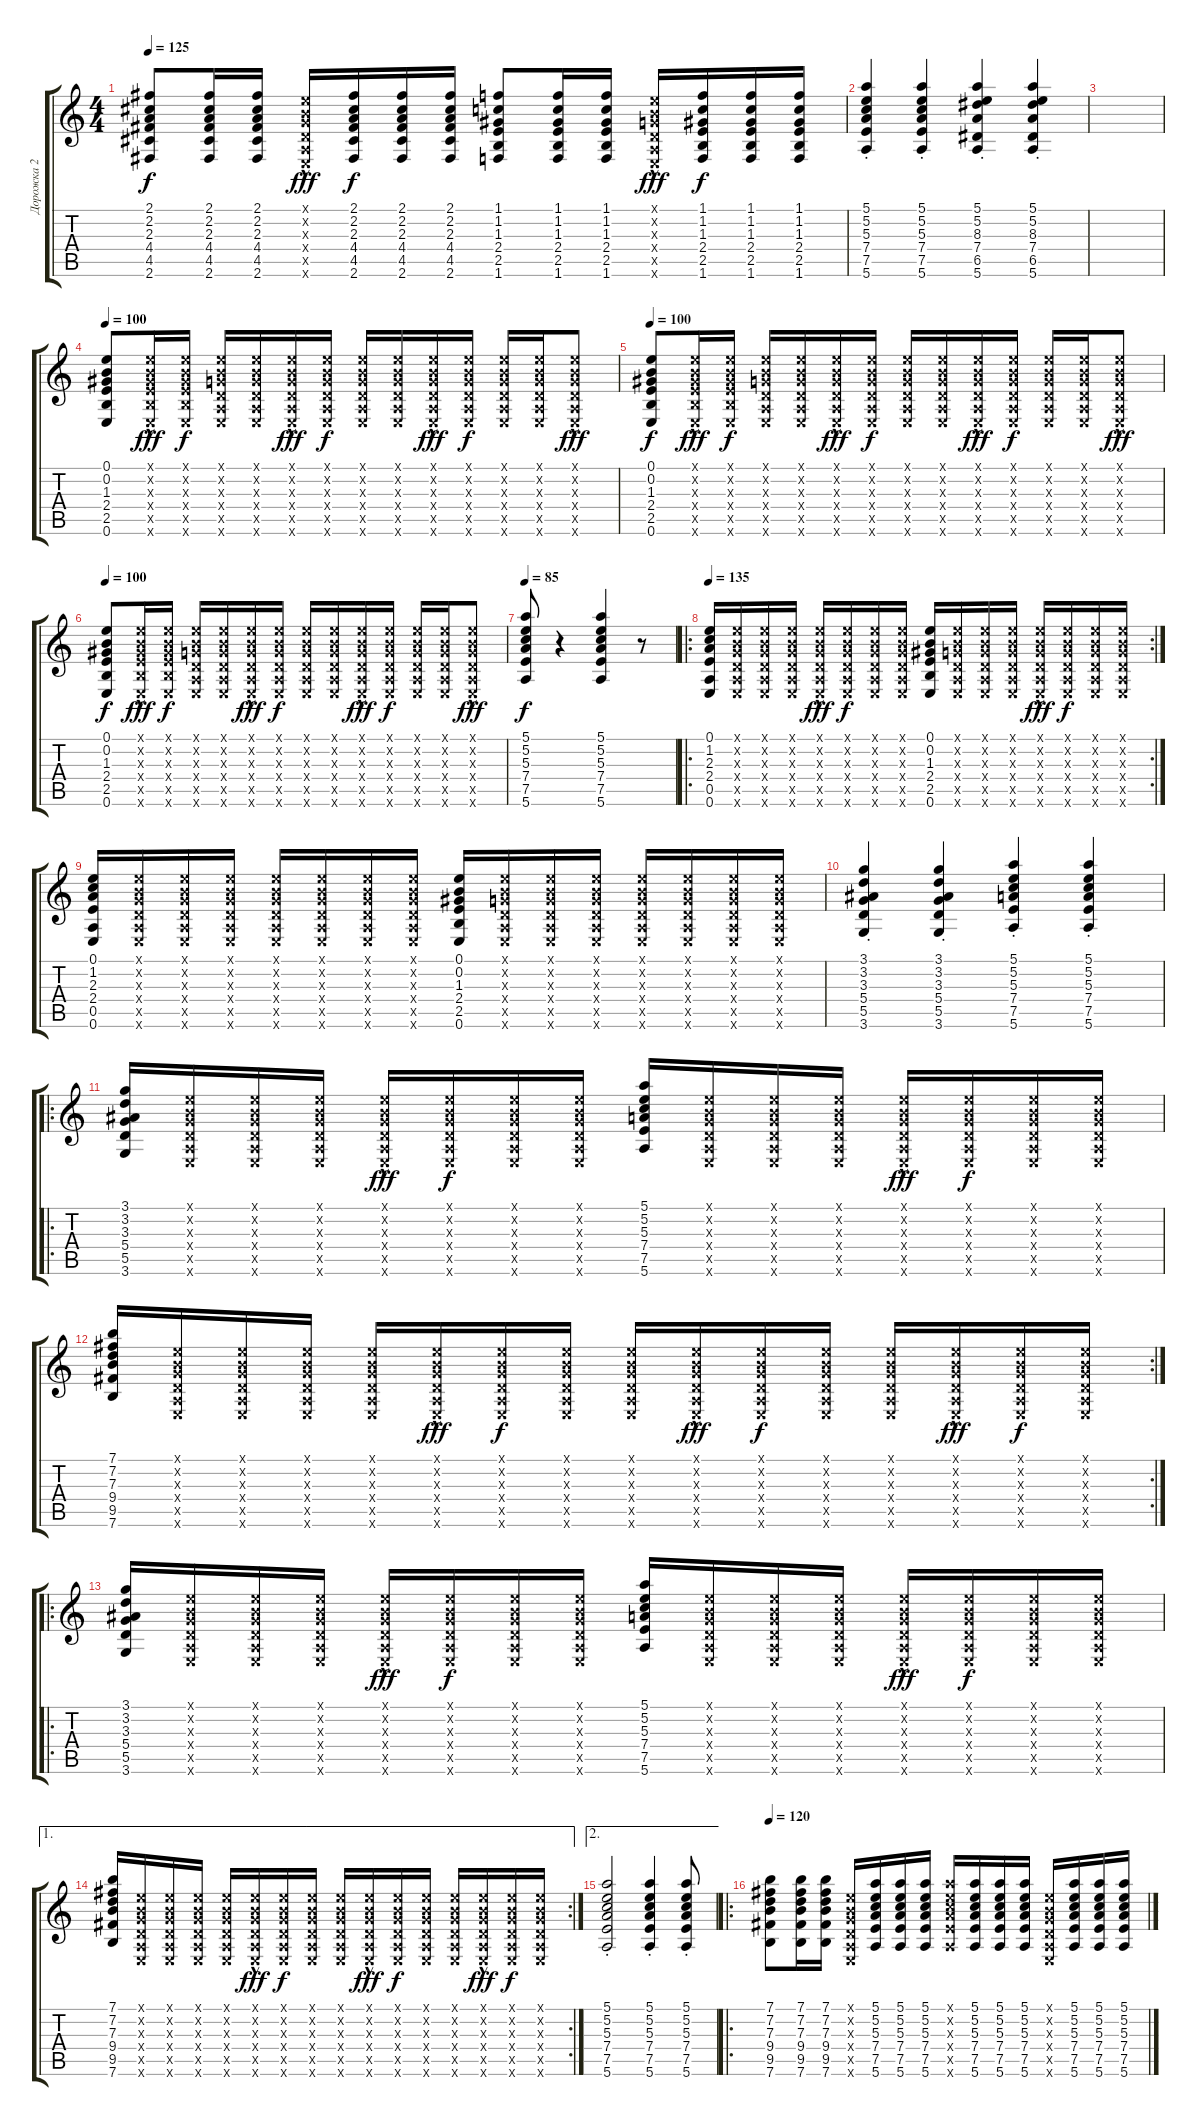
\track ("Дорожка 2" "Дорожка 2") {instrument acousticguitarsteel}
\staff {score tabs}
\tuning (E4 B3 G3 D3 A2 E2) {hide}
\ts (4 4)
\tempo 125
\clef g2
\ks c
(2.1 2.2 2.3 4.4 4.5 2.6).8{dy f} (2.1 2.2 2.3 4.4 4.5 2.6).16 (2.1 2.2 2.3 4.4 4.5 2.6).16 (0.1{hac x} 0.2{hac x} 0.3{hac x} 0.4{hac x} 0.5{hac x} 0.6{hac x}).16{dy fff} (2.1 2.2 2.3 4.4 4.5 2.6).16{dy f} (2.1 2.2 2.3 4.4 4.5 2.6).16 (2.1 2.2 2.3 4.4 4.5 2.6).16 (1.1 1.2 1.3 2.4 2.5 1.6).8 (1.1 1.2 1.3 2.4 2.5 1.6).16 (1.1 1.2 1.3 2.4 2.5 1.6).16 (0.1{hac x} 0.2{hac x} 0.3{hac x} 0.4{hac x} 0.5{hac x} 0.6{hac x}).16{dy fff} (1.1 1.2 1.3 2.4 2.5 1.6).16{dy f} (1.1 1.2 1.3 2.4 2.5 1.6).16 (1.1 1.2 1.3 2.4 2.5 1.6).16 |
(5.1{st} 5.2{st} 5.3{st} 7.4{st} 7.5{st} 5.6{st}).4 (5.1{st} 5.2{st} 5.3{st} 7.4{st} 7.5{st} 5.6{st}).4 (5.1{st} 5.2{st} 8.3{st} 7.4{st} 6.5{st} 5.6{st}).4 (5.1{st} 5.2{st} 8.3{st} 7.4{st} 6.5{st} 5.6{st}).4 |
|
\tempo 100
(0.1 0.2 1.3 2.4 2.5 0.6).8 (0.1{hac x} 0.2{hac x} 1.3{hac x} 2.4{hac x} 2.5{hac x} 0.6{hac x}).16{dy fff} (0.1{x} 0.2{x} 1.3{x} 2.4{x} 2.5{x} 0.6{x}).16{dy f} (0.1{x} 0.2{x} 0.3{x} 0.4{x} 0.5{x} 0.6{x}).16 (0.1{x} 0.2{x} 0.3{x} 0.4{x} 0.5{x} 0.6{x}).16 (0.1{hac x} 0.2{hac x} 0.3{hac x} 0.4{hac x} 0.5{hac x} 0.6{hac x}).16{dy fff} (0.1{x} 0.2{x} 0.3{x} 0.4{x} 0.5{x} 0.6{x}).16{dy f} (0.1{x} 0.2{x} 0.3{x} 0.4{x} 0.5{x} 0.6{x}).16 (0.1{x} 0.2{x} 0.3{x} 0.4{x} 0.5{x} 0.6{x}).16 (0.1{hac x} 0.2{hac x} 0.3{hac x} 0.4{hac x} 0.5{hac x} 0.6{hac x}).16{dy fff} (0.1{x} 0.2{x} 0.3{x} 0.4{x} 0.5{x} 0.6{x}).16{dy f} (0.1{x} 0.2{x} 0.3{x} 0.4{x} 0.5{x} 0.6{x}).16 (0.1{x} 0.2{x} 0.3{x} 0.4{x} 0.5{x} 0.6{x}).16 (0.1{hac x} 0.2{hac x} 0.3{hac x} 0.4{hac x} 0.5{hac x} 0.6{hac x}).8{dy fff} |
\tempo 100
(0.1 0.2 1.3 2.4 2.5 0.6).8{dy f} (0.1{hac x} 0.2{hac x} 1.3{hac x} 2.4{hac x} 2.5{hac x} 0.6{hac x}).16{dy fff} (0.1{x} 0.2{x} 1.3{x} 2.4{x} 2.5{x} 0.6{x}).16{dy f} (0.1{x} 0.2{x} 0.3{x} 0.4{x} 0.5{x} 0.6{x}).16 (0.1{x} 0.2{x} 0.3{x} 0.4{x} 0.5{x} 0.6{x}).16 (0.1{hac x} 0.2{hac x} 0.3{hac x} 0.4{hac x} 0.5{hac x} 0.6{hac x}).16{dy fff} (0.1{x} 0.2{x} 0.3{x} 0.4{x} 0.5{x} 0.6{x}).16{dy f} (0.1{x} 0.2{x} 0.3{x} 0.4{x} 0.5{x} 0.6{x}).16 (0.1{x} 0.2{x} 0.3{x} 0.4{x} 0.5{x} 0.6{x}).16 (0.1{hac x} 0.2{hac x} 0.3{hac x} 0.4{hac x} 0.5{hac x} 0.6{hac x}).16{dy fff} (0.1{x} 0.2{x} 0.3{x} 0.4{x} 0.5{x} 0.6{x}).16{dy f} (0.1{x} 0.2{x} 0.3{x} 0.4{x} 0.5{x} 0.6{x}).16 (0.1{x} 0.2{x} 0.3{x} 0.4{x} 0.5{x} 0.6{x}).16 (0.1{hac x} 0.2{hac x} 0.3{hac x} 0.4{hac x} 0.5{hac x} 0.6{hac x}).8{dy fff} |
\tempo 100
(0.1 0.2 1.3 2.4 2.5 0.6).8{dy f} (0.1{hac x} 0.2{hac x} 1.3{hac x} 2.4{hac x} 2.5{hac x} 0.6{hac x}).16{dy fff} (0.1{x} 0.2{x} 1.3{x} 2.4{x} 2.5{x} 0.6{x}).16{dy f} (0.1{x} 0.2{x} 0.3{x} 0.4{x} 0.5{x} 0.6{x}).16 (0.1{x} 0.2{x} 0.3{x} 0.4{x} 0.5{x} 0.6{x}).16 (0.1{hac x} 0.2{hac x} 0.3{hac x} 0.4{hac x} 0.5{hac x} 0.6{hac x}).16{dy fff} (0.1{x} 0.2{x} 0.3{x} 0.4{x} 0.5{x} 0.6{x}).16{dy f} (0.1{x} 0.2{x} 0.3{x} 0.4{x} 0.5{x} 0.6{x}).16 (0.1{x} 0.2{x} 0.3{x} 0.4{x} 0.5{x} 0.6{x}).16 (0.1{hac x} 0.2{hac x} 0.3{hac x} 0.4{hac x} 0.5{hac x} 0.6{hac x}).16{dy fff} (0.1{x} 0.2{x} 0.3{x} 0.4{x} 0.5{x} 0.6{x}).16{dy f} (0.1{x} 0.2{x} 0.3{x} 0.4{x} 0.5{x} 0.6{x}).16 (0.1{x} 0.2{x} 0.3{x} 0.4{x} 0.5{x} 0.6{x}).16 (0.1{hac x} 0.2{hac x} 0.3{hac x} 0.4{hac x} 0.5{hac x} 0.6{hac x}).8{dy fff} |
\tempo 85
(5.1 5.2 5.3 7.4 7.5 5.6).8{dy f} r.4 (5.1 5.2 5.3 7.4 7.5 5.6).4 r.8 |
\ro
\rc 2
\tempo 135
(0.1 1.2 2.3 2.4 0.5 0.6).16 (0.1{x} 0.2{x} 0.3{x} 0.4{x} 0.5{x} 0.6{x}).16 (0.1{x} 0.2{x} 0.3{x} 0.4{x} 0.5{x} 0.6{x}).16 (0.1{x} 0.2{x} 0.3{x} 0.4{x} 0.5{x} 0.6{x}).16 (0.1{hac x} 0.2{hac x} 0.3{hac x} 0.4{hac x} 0.5{hac x} 0.6{hac x}).16{dy fff} (0.1{x} 0.2{x} 0.3{x} 0.4{x} 0.5{x} 0.6{x}).16{dy f} (0.1{x} 0.2{x} 0.3{x} 0.4{x} 0.5{x} 0.6{x}).16 (0.1{x} 0.2{x} 0.3{x} 0.4{x} 0.5{x} 0.6{x}).16 (0.1 0.2 1.3 2.4 2.5 0.6).16 (0.1{x} 0.2{x} 0.3{x} 0.4{x} 0.5{x} 0.6{x}).16 (0.1{x} 0.2{x} 0.3{x} 0.4{x} 0.5{x} 0.6{x}).16 (0.1{x} 0.2{x} 0.3{x} 0.4{x} 0.5{x} 0.6{x}).16 (0.1{hac x} 0.2{hac x} 0.3{hac x} 0.4{hac x} 0.5{hac x} 0.6{hac x}).16{dy fff} (0.1{x} 0.2{x} 0.3{x} 0.4{x} 0.5{x} 0.6{x}).16{dy f} (0.1{x} 0.2{x} 0.3{x} 0.4{x} 0.5{x} 0.6{x}).16 (0.1{x} 0.2{x} 0.3{x} 0.4{x} 0.5{x} 0.6{x}).16 |
(0.1 1.2 2.3 2.4 0.5 0.6).16 (0.1{x} 0.2{x} 0.3{x} 0.4{x} 0.5{x} 0.6{x}).16 (0.1{x} 0.2{x} 0.3{x} 0.4{x} 0.5{x} 0.6{x}).16 (0.1{x} 0.2{x} 0.3{x} 0.4{x} 0.5{x} 0.6{x}).16 (0.1{x} 0.2{x} 0.3{x} 0.4{x} 0.5{x} 0.6{x}).16 (0.1{x} 0.2{x} 0.3{x} 0.4{x} 0.5{x} 0.6{x}).16 (0.1{x} 0.2{x} 0.3{x} 0.4{x} 0.5{x} 0.6{x}).16 (0.1{x} 0.2{x} 0.3{x} 0.4{x} 0.5{x} 0.6{x}).16 (0.1 0.2 1.3 2.4 2.5 0.6).16 (0.1{x} 0.2{x} 0.3{x} 0.4{x} 0.5{x} 0.6{x}).16 (0.1{x} 0.2{x} 0.3{x} 0.4{x} 0.5{x} 0.6{x}).16 (0.1{x} 0.2{x} 0.3{x} 0.4{x} 0.5{x} 0.6{x}).16 (0.1{x} 0.2{x} 0.3{x} 0.4{x} 0.5{x} 0.6{x}).16 (0.1{x} 0.2{x} 0.3{x} 0.4{x} 0.5{x} 0.6{x}).16 (0.1{x} 0.2{x} 0.3{x} 0.4{x} 0.5{x} 0.6{x}).16 (0.1{x} 0.2{x} 0.3{x} 0.4{x} 0.5{x} 0.6{x}).16 |
(3.1{st} 3.2{st} 3.3{st} 5.4 5.5{st} 3.6{st}).4 (3.1{st} 3.2{st} 3.3{st} 5.4{st} 5.5{st} 3.6{st}).4 (5.1{st} 5.2{st} 5.3{st} 7.4{st} 7.5{st} 5.6{st}).4 (5.1{st} 5.2{st} 5.3{st} 7.4{st} 7.5{st} 5.6{st}).4 |
\ro
(3.1 3.2 3.3 5.4 5.5 3.6).16 (0.1{x} 0.2{x} 0.3{x} 0.4{x} 0.5{x} 0.6{x}).16 (0.1{x} 0.2{x} 0.3{x} 0.4{x} 0.5{x} 0.6{x}).16 (0.1{x} 0.2{x} 0.3{x} 0.4{x} 0.5{x} 0.6{x}).16 (0.1{hac x} 0.2{hac x} 0.3{hac x} 0.4{hac x} 0.5{hac x} 0.6{hac x}).16{dy fff} (0.1{x} 0.2{x} 0.3{x} 0.4{x} 0.5{x} 0.6{x}).16{dy f} (0.1{x} 0.2{x} 0.3{x} 0.4{x} 0.5{x} 0.6{x}).16 (0.1{x} 0.2{x} 0.3{x} 0.4{x} 0.5{x} 0.6{x}).16 (5.1 5.2 5.3 7.4 7.5 5.6).16 (0.1{x} 0.2{x} 0.3{x} 0.4{x} 0.5{x} 0.6{x}).16 (0.1{x} 0.2{x} 0.3{x} 0.4{x} 0.5{x} 0.6{x}).16 (0.1{x} 0.2{x} 0.3{x} 0.4{x} 0.5{x} 0.6{x}).16 (0.1{hac x} 0.2{hac x} 0.3{hac x} 0.4{hac x} 0.5{hac x} 0.6{hac x}).16{dy fff} (0.1{x} 0.2{x} 0.3{x} 0.4{x} 0.5{x} 0.6{x}).16{dy f} (0.1{x} 0.2{x} 0.3{x} 0.4{x} 0.5{x} 0.6{x}).16 (0.1{x} 0.2{x} 0.3{x} 0.4{x} 0.5{x} 0.6{x}).16 |
\rc 2
(7.1 7.2 7.3 9.4 9.5 7.6).16 (0.1{x} 0.2{x} 0.3{x} 0.4{x} 0.5{x} 0.6{x}).16 (0.1{x} 0.2{x} 0.3{x} 0.4{x} 0.5{x} 0.6{x}).16 (0.1{x} 0.2{x} 0.3{x} 0.4{x} 0.5{x} 0.6{x}).16 (0.1{x} 0.2{x} 0.3{x} 0.4{x} 0.5{x} 0.6{x}).16 (0.1{hac x} 0.2{hac x} 0.3{hac x} 0.4{hac x} 0.5{hac x} 0.6{hac x}).16{dy fff} (0.1{x} 0.2{x} 0.3{x} 0.4{x} 0.5{x} 0.6{x}).16{dy f} (0.1{x} 0.2{x} 0.3{x} 0.4{x} 0.5{x} 0.6{x}).16 (0.1{x} 0.2{x} 0.3{x} 0.4{x} 0.5{x} 0.6{x}).16 (0.1{hac x} 0.2{hac x} 0.3{hac x} 0.4{hac x} 0.5{hac x} 0.6{hac x}).16{dy fff} (0.1{x} 0.2{x} 0.3{x} 0.4{x} 0.5{x} 0.6{x}).16{dy f} (0.1{x} 0.2{x} 0.3{x} 0.4{x} 0.5{x} 0.6{x}).16 (0.1{x} 0.2{x} 0.3{x} 0.4{x} 0.5{x} 0.6{x}).16 (0.1{hac x} 0.2{hac x} 0.3{hac x} 0.4{hac x} 0.5{hac x} 0.6{hac x}).16{dy fff} (0.1{x} 0.2{x} 0.3{x} 0.4{x} 0.5{x} 0.6{x}).16{dy f} (0.1{x} 0.2{x} 0.3{x} 0.4{x} 0.5{x} 0.6{x}).16 |
\ro
(3.1 3.2 3.3 5.4 5.5 3.6).16 (0.1{x} 0.2{x} 0.3{x} 0.4{x} 0.5{x} 0.6{x}).16 (0.1{x} 0.2{x} 0.3{x} 0.4{x} 0.5{x} 0.6{x}).16 (0.1{x} 0.2{x} 0.3{x} 0.4{x} 0.5{x} 0.6{x}).16 (0.1{hac x} 0.2{hac x} 0.3{hac x} 0.4{hac x} 0.5{hac x} 0.6{hac x}).16{dy fff} (0.1{x} 0.2{x} 0.3{x} 0.4{x} 0.5{x} 0.6{x}).16{dy f} (0.1{x} 0.2{x} 0.3{x} 0.4{x} 0.5{x} 0.6{x}).16 (0.1{x} 0.2{x} 0.3{x} 0.4{x} 0.5{x} 0.6{x}).16 (5.1 5.2 5.3 7.4 7.5 5.6).16 (0.1{x} 0.2{x} 0.3{x} 0.4{x} 0.5{x} 0.6{x}).16 (0.1{x} 0.2{x} 0.3{x} 0.4{x} 0.5{x} 0.6{x}).16 (0.1{x} 0.2{x} 0.3{x} 0.4{x} 0.5{x} 0.6{x}).16 (0.1{hac x} 0.2{hac x} 0.3{hac x} 0.4{hac x} 0.5{hac x} 0.6{hac x}).16{dy fff} (0.1{x} 0.2{x} 0.3{x} 0.4{x} 0.5{x} 0.6{x}).16{dy f} (0.1{x} 0.2{x} 0.3{x} 0.4{x} 0.5{x} 0.6{x}).16 (0.1{x} 0.2{x} 0.3{x} 0.4{x} 0.5{x} 0.6{x}).16 |
\ae 1
\rc 2
(7.1 7.2 7.3 9.4 9.5 7.6).16 (0.1{x} 0.2{x} 0.3{x} 0.4{x} 0.5{x} 0.6{x}).16 (0.1{x} 0.2{x} 0.3{x} 0.4{x} 0.5{x} 0.6{x}).16 (0.1{x} 0.2{x} 0.3{x} 0.4{x} 0.5{x} 0.6{x}).16 (0.1{x} 0.2{x} 0.3{x} 0.4{x} 0.5{x} 0.6{x}).16 (0.1{hac x} 0.2{hac x} 0.3{hac x} 0.4{hac x} 0.5{hac x} 0.6{hac x}).16{dy fff} (0.1{x} 0.2{x} 0.3{x} 0.4{x} 0.5{x} 0.6{x}).16{dy f} (0.1{x} 0.2{x} 0.3{x} 0.4{x} 0.5{x} 0.6{x}).16 (0.1{x} 0.2{x} 0.3{x} 0.4{x} 0.5{x} 0.6{x}).16 (0.1{hac x} 0.2{hac x} 0.3{hac x} 0.4{hac x} 0.5{hac x} 0.6{hac x}).16{dy fff} (0.1{x} 0.2{x} 0.3{x} 0.4{x} 0.5{x} 0.6{x}).16{dy f} (0.1{x} 0.2{x} 0.3{x} 0.4{x} 0.5{x} 0.6{x}).16 (0.1{x} 0.2{x} 0.3{x} 0.4{x} 0.5{x} 0.6{x}).16 (0.1{hac x} 0.2{hac x} 0.3{hac x} 0.4{hac x} 0.5{hac x} 0.6{hac x}).16{dy fff} (0.1{x} 0.2{x} 0.3{x} 0.4{x} 0.5{x} 0.6{x}).16{dy f} (0.1{x} 0.2{x} 0.3{x} 0.4{x} 0.5{x} 0.6{x}).16 |
\ae 2
(5.1{st} 5.2{st} 5.3{st} 7.4{st} 7.5{st} 5.6{st}).2 (5.1{st} 5.2{st} 5.3{st} 7.4{st} 7.5{st} 5.6{st}).4 (5.1{st} 5.2{st} 5.3{st} 7.4{st} 7.5{st} 5.6{st}).8 |
\ro
\tempo 120
(7.1 7.2 7.3 9.4 9.5 7.6).8 (7.1 7.2 7.3 9.4 9.5 7.6).16 (7.1 7.2 7.3 9.4 9.5 7.6).16 (0.1{x} 0.2{x} 0.3{x} 0.4{x} 0.5{x} 0.6{x}).16 (5.1 5.2 5.3 7.4 7.5 5.6).16 (5.1 5.2 5.3 7.4 7.5 5.6).16 (5.1 5.2 5.3 7.4 7.5 5.6).16 (5.1{x} 5.2{x} 5.3{x} 7.4{x} 7.5{x} 5.6{x}).16 (5.1 5.2 5.3 7.4 7.5 5.6).16 (5.1 5.2 5.3 7.4 7.5 5.6).16 (5.1 5.2 5.3 7.4 7.5 5.6).16 (0.1{x} 0.2{x} 0.3{x} 0.4{x} 0.5{x} 0.6{x}).16 (5.1 5.2 5.3 7.4 7.5 5.6).16 (5.1 5.2 5.3 7.4 7.5 5.6).16 (5.1 5.2 5.3 7.4 7.5 5.6).16
